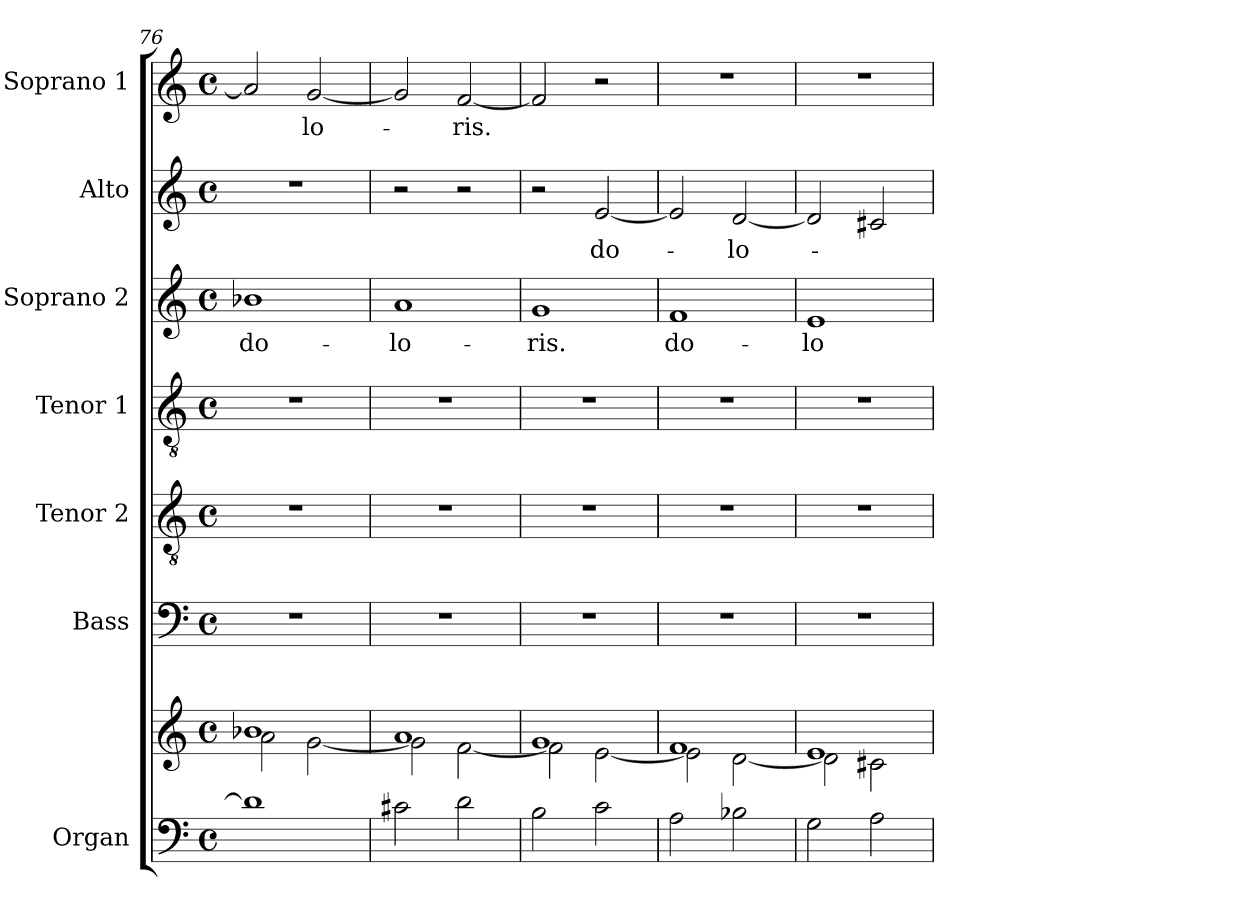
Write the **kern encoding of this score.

**kern	**kern	**kern	**kern	**kern	**kern	**text	**kern	**text	**kern	**text
*part7	*part7	*part6	*part5	*part4	*part3	*part3	*part2	*part2	*part1	*part1
*staff8	*staff7	*staff6	*staff5	*staff4	*staff3	*staff3	*staff2	*staff2	*staff1	*staff1
*I"Organ	*	*I"Bass	*I"Tenor 2	*I"Tenor 1	*I"Soprano 2	*	*I"Alto	*	*I"Soprano 1	*
*I'Org.	*	*I'B	*I'T 2	*I'T 1	*I'S 2	*	*I'A	*	*I'S 1	*
*clefF4	*clefG2	*clefF4	*clefGv2	*clefGv2	*clefG2	*	*clefG2	*	*clefG2	*
*k[]	*k[]	*k[]	*k[]	*k[]	*k[]	*	*k[]	*	*k[]	*
*M4/4	*M4/4	*M4/4	*M4/4	*M4/4	*M4/4	*	*M4/4	*	*M4/4	*
*met(c)	*met(c)	*met(c)	*met(c)	*met(c)	*met(c)	*	*met(c)	*	*met(c)	*
=76	=76	=76	=76	=76	=76	=76	=76	=76	=76	=76
*	*^	*	*	*	*	*	*	*	*	*
!	!	!	!	!	!	!	!LO:LY:b	!	!	!	!
1d]	1b-X!	2a!\	1r	1r	1r	1b-X	do-	1r	.	2a/]	.
!	!	!	!	!	!	!	!	!	!	!	!LO:LY:b
.	.	[2g!\	.	.	.	.	.	.	.	[2g/	-lo-
=77	=77	=77	=77	=77	=77	=77	=77	=77	=77	=77	=77
!	!	!	!	!	!	!	!LO:LY:b	!	!	!	!
2c#X\	1a!	2g!\]	1r	1r	1r	1a	-lo-	2r	.	2g/]	.
!	!	!	!	!	!	!	!	!	!	!	!LO:LY:b
2d\	.	[2f!\	.	.	.	.	.	2r	.	[2f/	-ris.
=78	=78	=78	=78	=78	=78	=78	=78	=78	=78	=78	=78
!	!	!	!	!	!	!	!LO:LY:b	!	!	!	!
2B\	1g!	2f!\]	1r	1r	1r	1g	-ris.	2r	.	2f/]	.
!	!	!	!	!	!	!	!	!	!LO:LY:b	!	!
2c\	.	[2e!\	.	.	.	.	.	[2e/	do-	2r	.
!!LO:PB:g=z
=79	=79	=79	=79	=79	=79	=79	=79	=79	=79	=79	=79
!	!	!	!	!	!	!	!LO:LY:b	!	!	!	!
2A\	1f!	2e!\]	1r	1r	1r	1f	do-	2e/]	.	1r	.
!	!	!	!	!	!	!	!	!	!LO:LY:b	!	!
2B-X\	.	[2d!\	.	.	.	.	.	[2d/	-lo-	.	.
=80	=80	=80	=80	=80	=80	=80	=80	=80	=80	=80	=80
!	!	!	!	!	!	!	!LO:LY:b	!	!	!	!
2G\	1e!	2d!\]	1r	1r	1r	1e	-lo-	2d/]	.	1r	.
2A\	.	2c#X!\	.	.	.	.	.	2c#X/	.	.	.
*	*v	*v	*	*	*	*	*	*	*	*	*
=	=	=	=	=	=	=	=	=	=	=
*-	*-	*-	*-	*-	*-	*-	*-	*-	*-	*-
